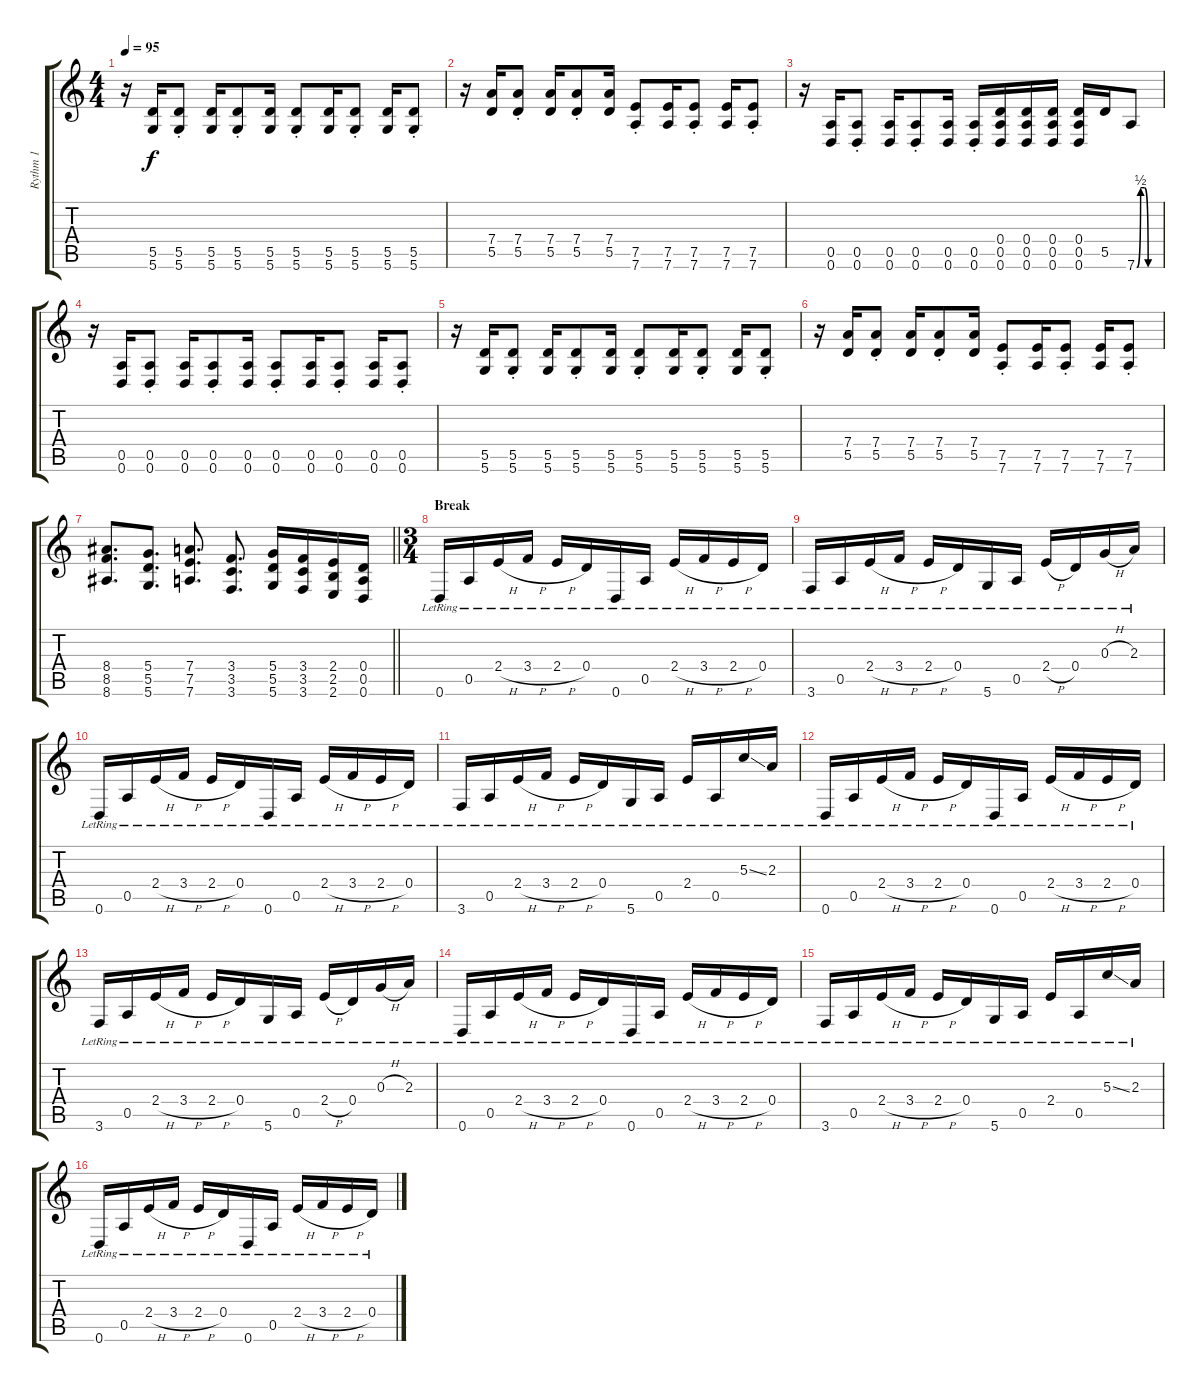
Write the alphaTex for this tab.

\track ("Rythm 1" "Rythm 1") {instrument distortionguitar}
\staff {score tabs}
\tuning (E4 B3 G3 D3 A2 D2) {hide}
\ts (4 4)
\tempo 95
\clef g2
\ks c
r.16{dy f} (5.5 5.6).16 (5.5{st} 5.6{st}).8 (5.5 5.6).16 (5.5{st} 5.6{st}).8 (5.5 5.6).16 (5.5{st} 5.6{st}).8 (5.5 5.6).16 (5.5{st} 5.6{st}).8 (5.5 5.6).16 (5.5{st} 5.6{st}).8 |
r.16 (7.4 5.5).16 (7.4{st} 5.5{st}).8 (7.4 5.5).16 (7.4{st} 5.5{st}).8 (7.4 5.5).16 (7.5{st} 7.6{st}).8 (7.5 7.6).16 (7.5{st} 7.6{st}).8 (7.5 7.6).16 (7.5{st} 7.6{st}).8 |
r.16 (0.5 0.6).16 (0.5{st} 0.6{st}).8 (0.5 0.6).16 (0.5{st} 0.6{st}).8 (0.5 0.6).16 (0.5{st} 0.6{st}).16 (0.4 0.5 0.6).16 (0.4 0.5 0.6).16 (0.4 0.5 0.6).16 (0.4 0.5 0.6).16 5.5.16 7.6{be (custom 0 0 10 2 20 2 30 0 60 0)}.8 |
r.16 (0.5 0.6).16 (0.5{st} 0.6{st}).8 (0.5 0.6).16 (0.5{st} 0.6{st}).8 (0.5 0.6).16 (0.5{st} 0.6{st}).8 (0.5 0.6).16 (0.5{st} 0.6{st}).8 (0.5 0.6).16 (0.5{st} 0.6{st}).8 |
r.16 (5.5 5.6).16 (5.5{st} 5.6{st}).8 (5.5 5.6).16 (5.5{st} 5.6{st}).8 (5.5 5.6).16 (5.5{st} 5.6{st}).8 (5.5 5.6).16 (5.5{st} 5.6{st}).8 (5.5 5.6).16 (5.5{st} 5.6{st}).8 |
r.16 (7.4 5.5).16 (7.4{st} 5.5{st}).8 (7.4 5.5).16 (7.4{st} 5.5{st}).8 (7.4 5.5).16 (7.5{st} 7.6{st}).8 (7.5 7.6).16 (7.5{st} 7.6{st}).8 (7.5 7.6).16 (7.5{st} 7.6{st}).8 |
\barLineRight lightlight
(8.4 8.5 8.6).8{d} (5.4 5.5 5.6).8{d} (7.4 7.5 7.6).8{d} (3.4 3.5 3.6).8{d} (5.4 5.5 5.6).16 (3.4 3.5 3.6).16 (2.4 2.5 2.6).16 (0.4 0.5 0.6).16 |
\ts (3 4)
\section ("" "Break")
0.6{lr}.16{balance 8 instrument electricguitarjazz} 0.5{lr}.16 2.4{h lr}.16 3.4{h lr}.16 2.4{h lr}.16 0.4{lr}.16 0.6{lr}.16 0.5{lr}.16 2.4{h lr}.16 3.4{h lr}.16 2.4{h lr}.16 0.4{lr}.16 |
3.6{lr}.16 0.5{lr}.16 2.4{h lr}.16 3.4{h lr}.16 2.4{h lr}.16 0.4{lr}.16 5.6{lr}.16 0.5{lr}.16 2.4{h lr}.16 0.4{lr}.16 0.3{h lr}.16 2.3{lr}.16 |
0.6{lr}.16 0.5{lr}.16 2.4{h lr}.16 3.4{h lr}.16 2.4{h lr}.16 0.4{lr}.16 0.6{lr}.16 0.5{lr}.16 2.4{h lr}.16 3.4{h lr}.16 2.4{h lr}.16 0.4{lr}.16 |
3.6{lr}.16 0.5{lr}.16 2.4{h lr}.16 3.4{h lr}.16 2.4{h lr}.16 0.4{lr}.16 5.6{lr}.16 0.5{lr}.16 2.4{lr}.16 0.5{lr}.16 5.3{ss lr}.16 2.3{lr}.16 |
0.6{lr}.16 0.5{lr}.16 2.4{h lr}.16 3.4{h lr}.16 2.4{h lr}.16 0.4{lr}.16 0.6{lr}.16 0.5{lr}.16 2.4{h lr}.16 3.4{h lr}.16 2.4{h lr}.16 0.4{lr}.16 |
3.6{lr}.16 0.5{lr}.16 2.4{h lr}.16 3.4{h lr}.16 2.4{h lr}.16 0.4{lr}.16 5.6{lr}.16 0.5{lr}.16 2.4{h lr}.16 0.4{lr}.16 0.3{h lr}.16 2.3{lr}.16 |
0.6{lr}.16 0.5{lr}.16 2.4{h lr}.16 3.4{h lr}.16 2.4{h lr}.16 0.4{lr}.16 0.6{lr}.16 0.5{lr}.16 2.4{h lr}.16 3.4{h lr}.16 2.4{h lr}.16 0.4{lr}.16 |
3.6{lr}.16 0.5{lr}.16 2.4{h lr}.16 3.4{h lr}.16 2.4{h lr}.16 0.4{lr}.16 5.6{lr}.16 0.5{lr}.16 2.4{lr}.16 0.5{lr}.16 5.3{ss lr}.16 2.3{lr}.16 |
0.6{lr}.16 0.5{lr}.16 2.4{h lr}.16 3.4{h lr}.16 2.4{h lr}.16 0.4{lr}.16 0.6{lr}.16 0.5{lr}.16 2.4{h lr}.16 3.4{h lr}.16 2.4{h lr}.16 0.4{lr}.16
